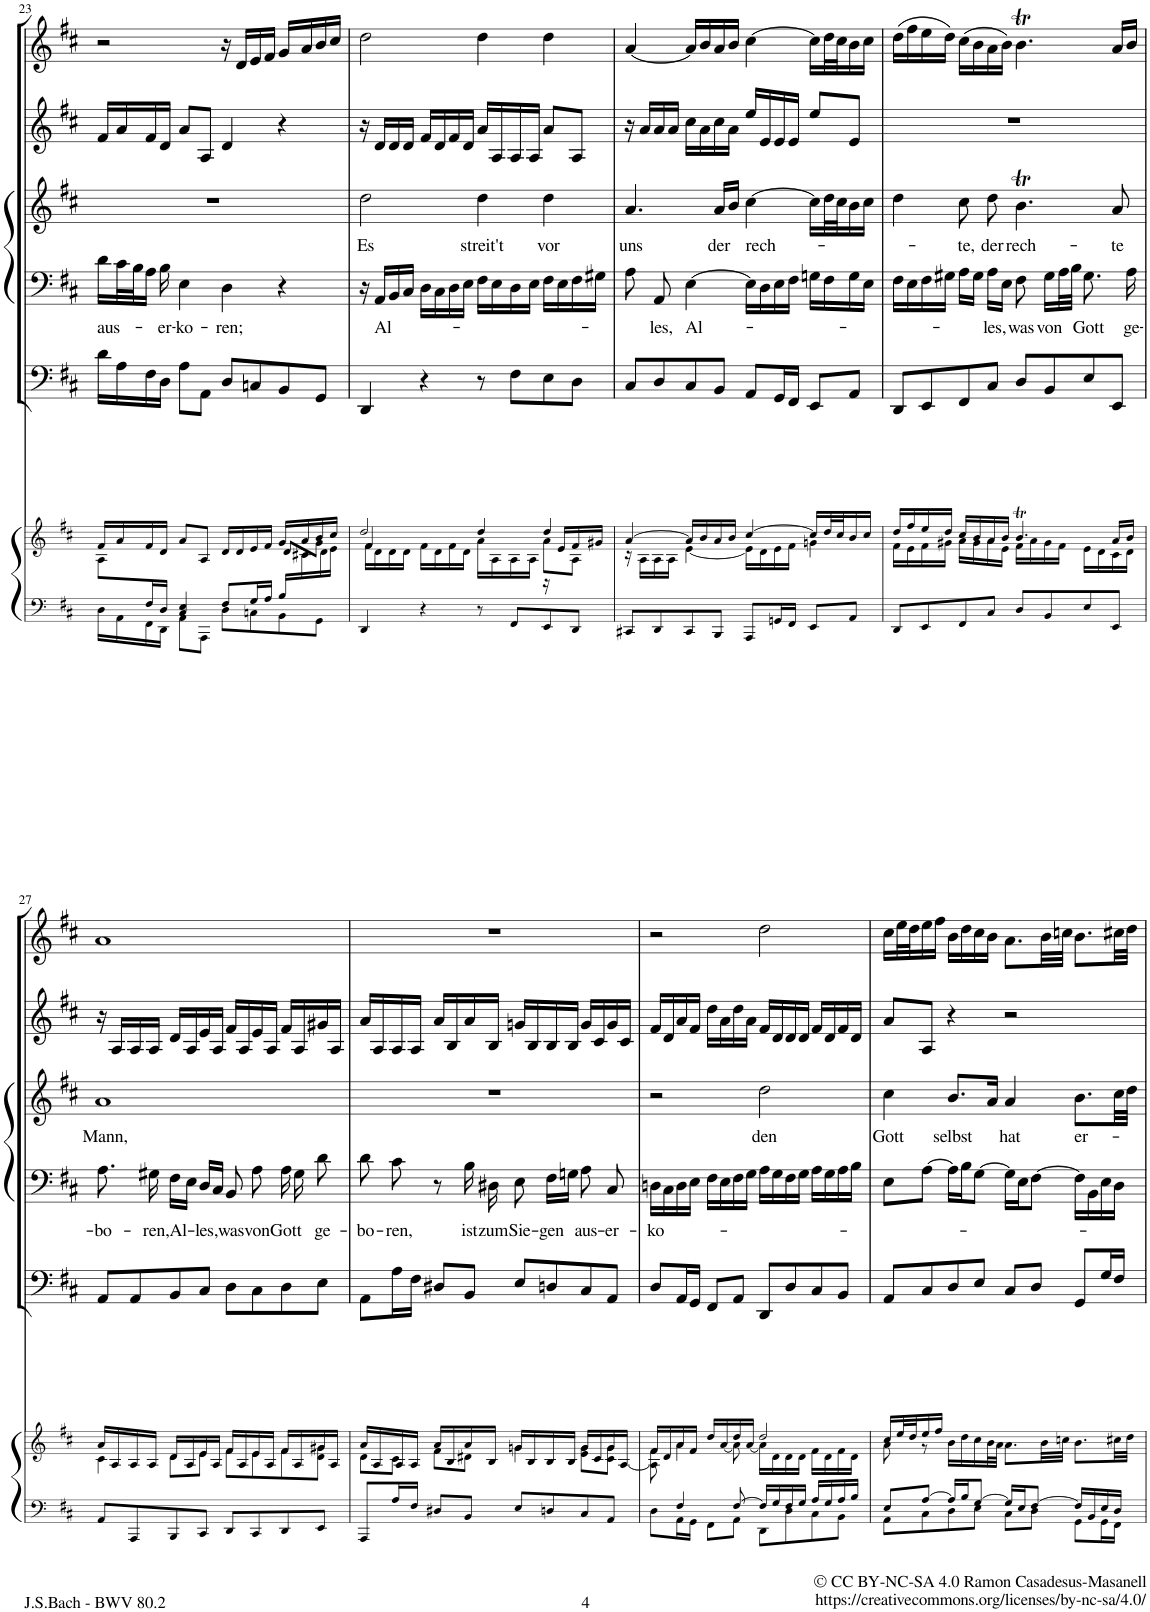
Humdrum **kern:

**kern	**kern	**kern	**kern	**text	**kern	**text	**kern	**kern
*part6	*part6	*part5	*part4	*part4	*part3	*part3	*part2	*part1
*staff7	*staff6	*staff5	*staff4	*staff4	*staff3	*staff3	*staff2	*staff1
*I"Piano reduction	*	*I"Continuo	*I"Basso	*	*I"Soprano	*	*I"Violino I.II. e Viola in unisono	*I"Oboe
*I'Pno	*	*	*	*	*	*	*	*I'Ob
!!LO:PB:g=z
*clefF4	*clefG2	*clefF4	*clefF4	*	*clefG2	*	*clefG2	*clefG2
*k[f#c#]	*k[f#c#]	*k[f#c#]	*k[f#c#]	*	*k[f#c#]	*	*k[f#c#]	*k[f#c#]
*M4/4	*M4/4	*M4/4	*M4/4	*	*M4/4	*	*M4/4	*M4/4
*met(c)	*met(c)	*met(c)	*met(c)	*	*met(c)	*	*met(c)	*met(c)
=23	=23	=23	=23	=23	=23	=23	=23	=23
*^	*^	*	*	*	*	*	*	*
*	*	*	*^	*	*	*	*	*	*	*
!	!	!	!	!	!	!	!LO:LY:b	!	!	!	!
8ryy	16D\LL	16f#/LL	2ryy	8A\L	16d\LL	16d\LL	aus-	1r	.	16f#/LL	2r
.	16AA\	16a/	.	.	16A\	32c#\L	.	.	.	16a/	.
.	.	.	.	.	.	32B\J	.	.	.	.	.
16F#/L	16FF#\	16f#/	.	8.ryy	16F#\	16A\JJ	.	.	.	16f#/	.
!	!	!	!	!	!	!	!LO:LY:b	!	!	!	!
16D/JJ	16DD\JJ	16d/JJ	.	.	16D\JJ	16B\	-er-	.	.	16d/JJ	.
!	!	!	!	!	!	!	!LO:LY:b	!	!	!	!
4C#/ 4E/	8AA\L	8a/L	.	.	8A\L	4E\	-ko-	.	.	8a/L	.
*	*	*	*v	*v	*	*	*	*	*	*	*
.	8AAA\J	8A/J	.	8AA\J	.	.	.	.	8A/J	.
!	!	!	!	!	!	!LO:LY:b	!	!	!	!
8F#/L	8D\L	16d/LL	4ryy	8D/L	4D\	-ren;	.	.	4d/	16r
.	.	16d/	.	.	.	.	.	.	.	16d/LL
16G/L	8Cn\	16e/	.	8Cn/	.	.	.	.	.	16e/
16A/JJ	.	16f#/JJ	.	.	.	.	.	.	.	16f#/JJ
16B/LL	8BB\	16g/LL	8d/L	8BB/	4r	.	.	.	4r	16g/LL
*	*	*	*^	*	*	*	*	*	*	*
8.ryy	.	16a/	.	16c#X\	.	.	.	.	.	.	16a/
.	8GG\J	16b/	8g\J	16d\	8GG/J	.	.	.	.	.	16b/
.	.	16cc#/JJ	.	16e\JJ	.	.	.	.	.	.	16cc#/JJ
*v	*v	*	*	*	*	*	*	*	*	*	*
=24	=24	=24	=24	=24	=24	=24	=24	=24	=24	=24
!	!	!	!	!	!	!	!	!LO:LY:b	!	!
4DD/	2dd/	16f#\LL	4f#/	4DD/	16r	.	2dd\	Es	16r	2dd\
!	!	!	!	!	!	!LO:LY:b	!	!	!	!
.	.	16d\	.	.	16AA/LL	Al-	.	.	16d/LL	.
.	.	16d\	.	.	16BB/	.	.	.	16d/	.
.	.	16d\JJ	.	.	16C#/JJ	.	.	.	16d/JJ	.
4r	.	16f#\LL	4ryy	4r	16D\LL	.	.	.	16f#/LL	.
.	.	16d\	.	.	16C#\	.	.	.	16d/	.
.	.	16f#\	.	.	16D\	.	.	.	16f#/	.
.	.	16d\JJ	.	.	16E\JJ	.	.	.	16d/JJ	.
!	!	!	!	!	!	!	!	!LO:LY:b	!	!
8r	4dd/	16a\LL	4ryy	8r	16F#\LL	.	4dd\	streit't	16a/LL	4dd\
.	.	16A\	.	.	16E\	.	.	.	16A/	.
8FF#/L	.	16A\	.	8F#\L	16D\	.	.	.	16A/	.
.	.	16A\JJ	.	.	16E\JJ	.	.	.	16A/JJ	.
!	!	!	!	!	!	!	!	!LO:LY:b	!	!
8EE/	4dd/	8a\L	16r	8E\	16F#\LL	.	4dd\	vor	8a/L	4dd\
.	.	.	16e/LL	.	16E\	.	.	.	.	.
8DD/J	.	8A\J	16f#/	8D\J	16F#\	.	.	.	8A/J	.
.	.	.	16g#X/JJ	.	16G#X\JJ	.	.	.	.	.
=25	=25	=25	=25	=25	=25	=25	=25	=25	=25	=25
!	!	!	!	!	!	!	!	!LO:LY:b	!	!
*	*	*v	*v	*	*	*	*	*	*	*
8CC#X/L	[4a/	16r	8C#/L	8A\	.	4.a/	uns	16r	[4a/
.	.	16A\LL	.	.	.	.	.	16a/LL	.
!	!	!	!	!	!LO:LY:b	!	!	!	!
8DD/	.	16A\	8D/	8AA/	-les,	.	.	16a/	.
.	.	16A\JJ	.	.	.	.	.	16a/JJ	.
!	!	!	!	!	!LO:LY:b	!	!	!	!
8CC#/	16a/LL]	[4e\	8C#/	[4E\	Al-	.	.	16cc#\LL	16a/LL]
.	16b/	.	.	.	.	.	.	16a\	16b/
!	!	!	!	!	!	!	!LO:LY:b	!	!
8BBB/J	16a/	.	8BB/J	.	.	16a/LL	der	16cc#\	16a/
.	16b/JJ	.	.	.	.	16b/JJ	.	16a\JJ	16b/JJ
!	!	!	!	!	!	!	!LO:LY:b	!	!
8AAA/L	[4cc#/	16e\LL]	8AA/L	16E\LL]	.	[4cc#\	rech-	16ee/LL	[4cc#\
.	.	16d\	.	16D\	.	.	.	16e/	.
16GGn/L	.	16e\	16GG/L	16E\	.	.	.	16e/	.
16FF#/JJ	.	16f#\JJ	16FF#/JJ	16F#\JJ	.	.	.	16e/JJ	.
8EE/L	16cc#/LL]	4gn\	8EE/L	16Gn\LL	.	16cc#\LL]	.	8ee/L	16cc#\LL]
.	32dd/L	.	.	16F#\	.	32dd\L	.	.	32dd\L
.	32cc#/J	.	.	.	.	32cc#\J	.	.	32cc#\J
8AA/J	16b/	.	8AA/J	16G\	.	16b\	.	8e/J	16b\
.	16cc#/JJ	.	.	16E\JJ	.	16cc#\JJ	.	.	16cc#\JJ
=26	=26	=26	=26	=26	=26	=26	=26	=26	=26
8DD/L	16dd/LL	16f#\LL	8DD/L	16F#\LL	.	4dd\	.	1r	(16dd\LL
.	16ff#/	16e\	.	16E\	.	.	.	.	16ff#\
8EE/	16ee/	16f#\	8EE/	16F#\	.	.	.	.	16ee\
.	16dd/JJ	16g#X\JJ	.	16G#X\JJ	.	.	.	.	16dd\JJ)
!	!	!	!	!	!	!	!LO:LY:b	!	!
8FF#/	16cc#/LL	16a\LL	8FF#/	16A\LL	.	8cc#\	-te,	.	(16cc#\LL
.	16b/	16g#\	.	16G#\JJ	.	.	.	.	16b\
!	!	!	!	!	!LO:LY:b	!	!LO:LY:b	!	!
8C#/J	16a/	16a\	8C#/J	16A\LL	-les,	8dd\	der	.	16a\
.	16b/JJ	16e\JJ	.	16E\JJ	.	.	.	.	16b\JJ)
!	!	!	!	!	!LO:LY:b	!	!LO:LY:b	!	!
8D/L	4.bT/	16f#\LL	8D/L	8F#\	was	4.bT\	rech-	.	4.bT\
.	.	16a\	.	.	.	.	.	.	.
!	!	!	!	!	!LO:LY:b	!	!	!	!
8BB/	.	16g#\	8BB/	16G#\LL	von	.	.	.	.
.	.	16f#\JJ	.	32A\L	.	.	.	.	.
.	.	.	.	32B\JJJ	.	.	.	.	.
!	!	!	!	!	!LO:LY:b	!	!	!	!
8E/	.	16e\LL	8E/	8.G#\	Gott	.	.	.	.
.	.	16d\	.	.	.	.	.	.	.
!	!	!	!	!	!	!	!LO:LY:b	!	!
8EE/J	16a/LL	16c#\	8EE/J	.	.	8a/	te	.	16a/LL
!	!	!	!	!	!LO:LY:b	!	!	!	!
.	16b/JJ	16d\JJ	.	16A\	ge-	.	.	.	16b/JJ
!!LO:LB:g=z
=27	=27	=27	=27	=27	=27	=27	=27	=27	=27
!	!	!	!	!	!LO:LY:b	!	!LO:LY:b	!	!
8AA/L	16a/LL	4c#\	8AA/L	8.A\	bo-	1a	Mann,	16r	1a
.	16A/	.	.	.	.	.	.	16A/LL	.
8AAA/	16A/	.	8AA/	.	.	.	.	16A/	.
!	!	!	!	!	!LO:LY:b	!	!	!	!
.	16A/JJ	.	.	16G#X\	-ren,	.	.	16A/JJ	.
!	!	!	!	!	!LO:LY:b	!	!	!	!
8BBB/	16d/LL	8d\L	8BB/	16F#\LL	Al-	.	.	16d/LL	.
.	16A/	.	.	16E\JJ	.	.	.	16A/	.
!	!	!	!	!	!LO:LY:b	!	!	!	!
8CC#/J	16e/	8e\J	8C#/J	16D/LL	les,	.	.	16e/	.
.	16A/JJ	.	.	16C#/JJ	.	.	.	16A/JJ	.
!	!	!	!	!	!LO:LY:b	!	!	!	!
8DD/L	16f#/LL	8f#\L	8D\L	8BB/	was	.	.	16f#/LL	.
.	16A/	.	.	.	.	.	.	16A/	.
!	!	!	!	!	!LO:LY:b	!	!	!	!
8CC#/	16e/	8e\	8C#\	8A\	von	.	.	16e/	.
.	16A/JJ	.	.	.	.	.	.	16A/JJ	.
!	!	!	!	!	!LO:LY:b	!	!	!	!
8DD/	16f#/LL	8f#\	8D\	16A\	Gott	.	.	16f#/LL	.
.	16A/	.	.	16G#\	.	.	.	16A/	.
!	!	!	!	!	!LO:LY:b	!	!	!	!
8EE/J	16g#X/	8d\ 8g#\J	8E\J	8d\	ge-	.	.	16g#X/	.
.	16A/JJ	.	.	.	.	.	.	16A/JJ	.
=28	=28	=28	=28	=28	=28	=28	=28	=28	=28
!	!	!	!	!	!LO:LY:b	!	!	!	!
8AAA/L	16a/LL	8d\L	8AA\L	8d\	bo-	1r	.	16a/LL	1r
.	16A/	.	.	.	.	.	.	16A/	.
!	!	!	!	!	!LO:LY:b	!	!	!	!
16A/L	16A/	8c#\J	16A\L	8c#\	ren,	.	.	16A/	.
16F#/JJ	16A/JJ	.	16F#\JJ	.	.	.	.	16A/JJ	.
8D#X/L	16a/LL	8f#\L	8D#X/L	8r	.	.	.	16a/LL	.
.	16B/	.	.	.	.	.	.	16B/	.
!	!	!	!	!	!LO:LY:b	!	!	!	!
8BB/J	16a/	8d#X\J	8BB/J	16B\	ist	.	.	16a/	.
!	!	!	!	!	!LO:LY:b	!	!	!	!
.	16B/JJ	.	.	16D#X\	zum	.	.	16B/JJ	.
!	!	!	!	!	!LO:LY:b	!	!	!	!
8E/L	16gn/LL	4g\	8E/L	8E\	Sie-	.	.	16gn/LL	.
.	16B/	.	.	.	.	.	.	16B/	.
!	!	!	!	!	!LO:LY:b	!	!	!	!
8Dn/	16B/	.	8Dn/	16F#\LL	gen	.	.	16B/	.
.	16B/JJ	.	.	16Gn\JJ	.	.	.	16B/JJ	.
!	!	!	!	!	!LO:LY:b	!	!	!	!
8C#/	16g/LL	8e\ 8g\L	8C#/	8A\	aus-	.	.	16g/LL	.
.	16c#/	.	.	.	.	.	.	16c#/	.
!	!	!	!	!	!LO:LY:b	!	!	!	!
8AA/J	16g/	8c#\ 8g\J	8AA/J	8C#/	er-	.	.	16g/	.
.	[<16A/JJ	.	.	.	.	.	.	16c#/JJ	.
=29	=29	=29	=29	=29	=29	=29	=29	=29	=29
*^	*	*	*	*	*	*	*	*	*
!	!	!	!	!	!	!LO:LY:b	!	!	!	!
8ryy	8D\L	16f#/LL	8A\] 8f#\	8D/L	16Dn\LL	ko	2r	.	16f#/LL	2r
.	.	16d/	.	.	16C#\	.	.	.	16d/	.
4F#/	16AA\L	16a/	4a\	16AA/L	16D\	.	.	.	16a/	.
.	16GG\JJ	16f#/JJ	.	16GG/JJ	16E\JJ	.	.	.	16f#/JJ	.
.	8FF#\L	16dd/LL	.	8FF#/L	16F#\LL	.	.	.	16dd\LL	.
.	.	[<16a/	.	.	16E\	.	.	.	16a\	.
[8F#/	8AA\J	16dd/	8a\]	8AA/J	16F#\	.	.	.	16dd\	.
.	.	[<16a/JJ	.	.	16G\JJ	.	.	.	16a\JJ	.
!	!	!	!	!	!	!	!	!LO:LY:b	!	!
16F#/LL]	8DD\L	2dd/	16a\LL]	8DD/L	16A\LL	.	2dd\	den	16f#/LL	2dd\
16G/	.	.	16d\	.	16G\	.	.	.	16d/	.
16F#/	8D\	.	16d\	8D/	16F#\	.	.	.	16d/	.
16G/JJ	.	.	16d\JJ	.	16G\JJ	.	.	.	16d/JJ	.
16A/LL	8C#\	.	16f#\LL	8C#/	16A\LL	.	.	.	16f#/LL	.
16G/	.	.	16d\	.	16G\	.	.	.	16d/	.
16A/	8BB\J	.	16f#\	8BB/J	16A\	.	.	.	16f#/	.
16B/JJ	.	.	16d\JJ	.	16B\JJ	.	.	.	16d/JJ	.
=30	=30	=30	=30	=30	=30	=30	=30	=30	=30	=30
!	!	!	!	!	!	!	!	!LO:LY:b	!	!
8E/L	8AA\L	16cc#/LL	8a\	8AA/L	8E\L	.	4cc#\	Gott	8a/L	16cc#\LL
.	.	32ee/L	.	.	.	.	.	.	.	32ee\L
.	.	32dd/J	.	.	.	.	.	.	.	32dd\J
[8A/J	8C#\	16ee/	8r	8C#/	[8A\J	.	.	.	8A/J	16ee\
.	.	16ff#/JJ	.	.	.	.	.	.	.	16ff#\JJ
!	!	!	!	!	!	!	!	!LO:LY:b	!	!
16A/LL]	8D\	16b\LL	4ryy	8D/	16A\LL]	.	8.b/L	selbst	4r	16b\LL
16B/J	.	16dd\	.	.	16B\J	.	.	.	.	16dd\
[8G/J	8E\J	16cc#\	.	8E/J	[8G\J	.	.	.	.	16cc#\
.	.	32b\L	.	.	.	.	16a/Jk	.	.	16b\JJ
.	.	32a\JJJ	.	.	.	.	.	.	.	.
!	!	!	!	!	!	!	!	!LO:LY:b	!	!
16G/LL]	8C#\L	8.a\L	2ryy	8C#/L	16G\LL]	.	4a/	hat	2r	8.a\L
16E/J	.	.	.	.	16E\J	.	.	.	.	.
[8F#/J	8D\J	.	.	8D/J	[8F#\J	.	.	.	.	.
.	.	32b\LL	.	.	.	.	.	.	.	32b\LL
.	.	32ccn\JJJ	.	.	.	.	.	.	.	32ccn\JJJ
!	!	!	!	!	!	!	!	!LO:LY:b	!	!
16F#/LL]	8GG\L	8.b\L	.	8GG/L	16F#\LL]	.	8.b\L	er-	.	8.b\L
16BB/	.	.	.	.	16BB\	.	.	.	.	.
16E/	16GG\L	.	.	16G/L	16E\	.	.	.	.	.
16D/JJ	16FF#\JJ	32cc#X\LL	.	16F#/JJ	16D\JJ	.	32cc#\LL	.	.	32cc#X\LL
.	.	32dd\JJJ	.	.	.	.	32dd\JJJ	.	.	32dd\JJJ
*v	*v	*	*	*	*	*	*	*	*	*
*	*v	*v	*	*	*	*	*	*	*
=	=	=	=	=	=	=	=	=
*-	*-	*-	*-	*-	*-	*-	*-	*-
